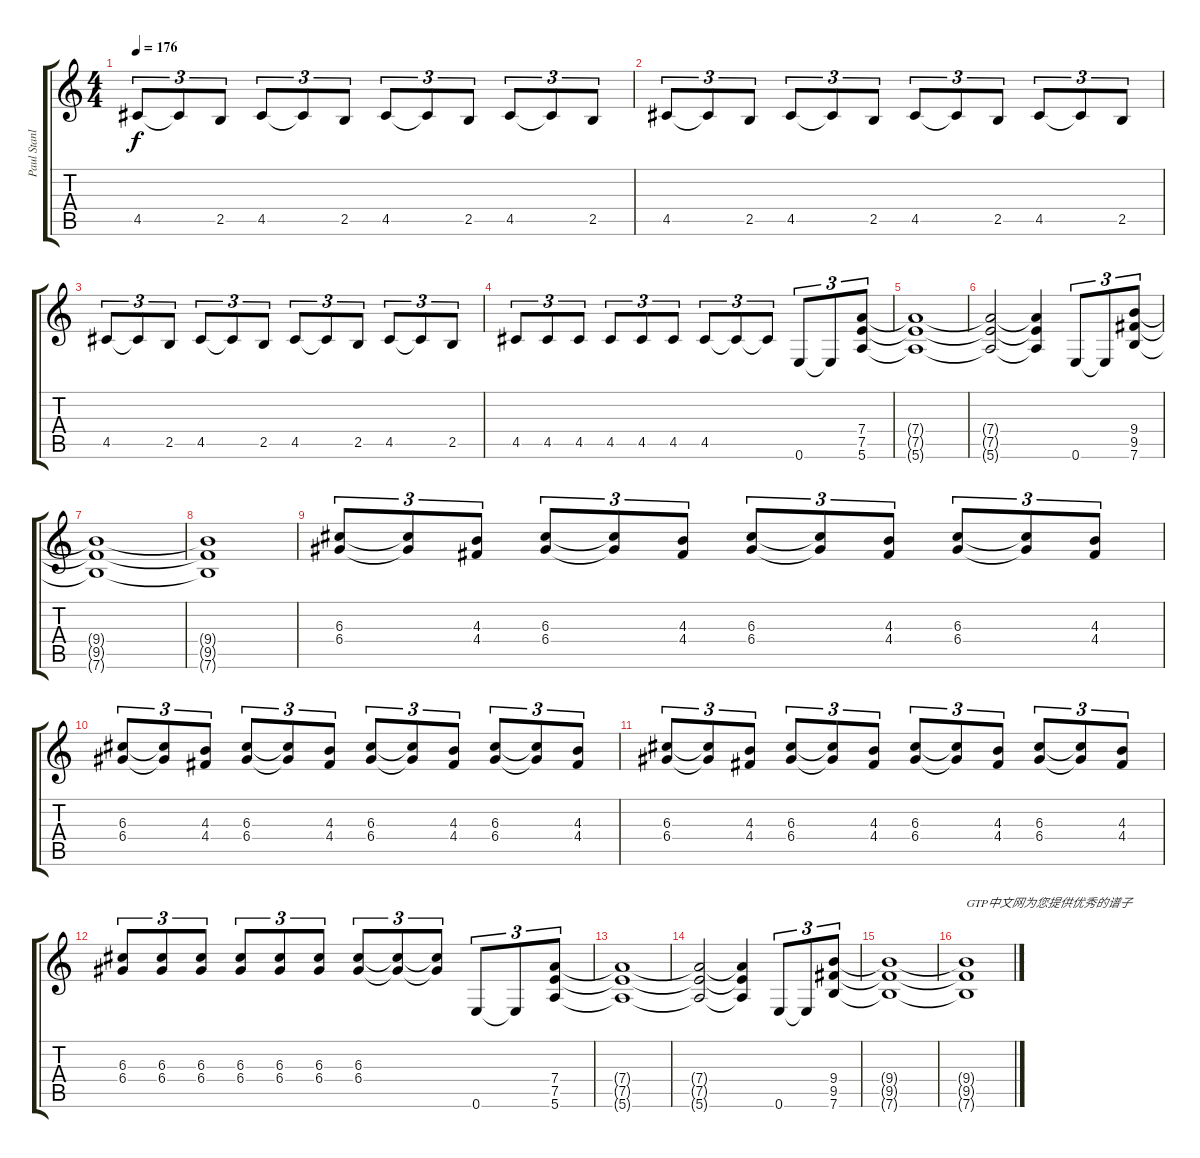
\track ("Paul Stanley" "Paul Stanl") {instrument distortionguitar}
\staff {score tabs}
\tuning (E4 B3 G3 D3 A2 E2) {hide}
\ts (4 4)
\tempo 176
\clef g2
\ks c
4.5.8{tu (3 2) dy f instrument distortionguitar} 4.5{t}.8{tu (3 2)} 2.5.8{tu (3 2)} 4.5.8{tu (3 2)} 4.5{t}.8{tu (3 2)} 2.5.8{tu (3 2)} 4.5.8{tu (3 2)} 4.5{t}.8{tu (3 2)} 2.5.8{tu (3 2)} 4.5.8{tu (3 2)} 4.5{t}.8{tu (3 2)} 2.5.8{tu (3 2)} |
4.5.8{tu (3 2)} 4.5{t}.8{tu (3 2)} 2.5.8{tu (3 2)} 4.5.8{tu (3 2)} 4.5{t}.8{tu (3 2)} 2.5.8{tu (3 2)} 4.5.8{tu (3 2)} 4.5{t}.8{tu (3 2)} 2.5.8{tu (3 2)} 4.5.8{tu (3 2)} 4.5{t}.8{tu (3 2)} 2.5.8{tu (3 2)} |
4.5.8{tu (3 2)} 4.5{t}.8{tu (3 2)} 2.5.8{tu (3 2)} 4.5.8{tu (3 2)} 4.5{t}.8{tu (3 2)} 2.5.8{tu (3 2)} 4.5.8{tu (3 2)} 4.5{t}.8{tu (3 2)} 2.5.8{tu (3 2)} 4.5.8{tu (3 2)} 4.5{t}.8{tu (3 2)} 2.5.8{tu (3 2)} |
4.5.8{tu (3 2)} 4.5.8{tu (3 2)} 4.5.8{tu (3 2)} 4.5.8{tu (3 2)} 4.5.8{tu (3 2)} 4.5.8{tu (3 2)} 4.5.8{tu (3 2)} 4.5{t}.8{tu (3 2)} 4.5{t}.8{tu (3 2)} 0.6.8{tu (3 2)} 0.6{t}.8{tu (3 2)} (7.4 7.5 5.6).8{tu (3 2)} |
(7.4{t} 7.5{t} 5.6{t}).1 |
(7.4{t} 7.5{t} 5.6{t}).2 (7.4{t} 7.5{t} 5.6{t}).4 0.6.8{tu (3 2)} 0.6{t}.8{tu (3 2)} (9.4 9.5 7.6).8{tu (3 2)} |
(9.4{t} 9.5{t} 7.6{t}).1 |
(9.4{t} 9.5{t} 7.6{t}).1 |
(6.3 6.4).8{tu (3 2)} (6.3{t} 6.4{t}).8{tu (3 2)} (4.3 4.4).8{tu (3 2)} (6.3 6.4).8{tu (3 2)} (6.3{t} 6.4{t}).8{tu (3 2)} (4.3 4.4).8{tu (3 2)} (6.3 6.4).8{tu (3 2)} (6.3{t} 6.4{t}).8{tu (3 2)} (4.3 4.4).8{tu (3 2)} (6.3 6.4).8{tu (3 2)} (6.3{t} 6.4{t}).8{tu (3 2)} (4.3 4.4).8{tu (3 2)} |
(6.3 6.4).8{tu (3 2)} (6.3{t} 6.4{t}).8{tu (3 2)} (4.3 4.4).8{tu (3 2)} (6.3 6.4).8{tu (3 2)} (6.3{t} 6.4{t}).8{tu (3 2)} (4.3 4.4).8{tu (3 2)} (6.3 6.4).8{tu (3 2)} (6.3{t} 6.4{t}).8{tu (3 2)} (4.3 4.4).8{tu (3 2)} (6.3 6.4).8{tu (3 2)} (6.3{t} 6.4{t}).8{tu (3 2)} (4.3 4.4).8{tu (3 2)} |
(6.3 6.4).8{tu (3 2)} (6.3{t} 6.4{t}).8{tu (3 2)} (4.3 4.4).8{tu (3 2)} (6.3 6.4).8{tu (3 2)} (6.3{t} 6.4{t}).8{tu (3 2)} (4.3 4.4).8{tu (3 2)} (6.3 6.4).8{tu (3 2)} (6.3{t} 6.4{t}).8{tu (3 2)} (4.3 4.4).8{tu (3 2)} (6.3 6.4).8{tu (3 2)} (6.3{t} 6.4{t}).8{tu (3 2)} (4.3 4.4).8{tu (3 2)} |
(6.3 6.4).8{tu (3 2)} (6.3 6.4).8{tu (3 2)} (6.3 6.4).8{tu (3 2)} (6.3 6.4).8{tu (3 2)} (6.3 6.4).8{tu (3 2)} (6.3 6.4).8{tu (3 2)} (6.3 6.4).8{tu (3 2)} (6.3{t} 6.4{t}).8{tu (3 2)} (6.3{t} 6.4{t}).8{tu (3 2)} 0.6.8{tu (3 2)} 0.6{t}.8{tu (3 2)} (7.4 7.5 5.6).8{tu (3 2)} |
(7.4{t} 7.5{t} 5.6{t}).1 |
(7.4{t} 7.5{t} 5.6{t}).2 (7.4{t} 7.5{t} 5.6{t}).4 0.6.8{tu (3 2)} 0.6{t}.8{tu (3 2)} (9.4 9.5 7.6).8{tu (3 2)} |
(9.4{t} 9.5{t} 7.6{t}).1 |
(9.4{t} 9.5{t} 7.6{t}).1{txt "GTP中文网为您提供优秀的谱子"}
